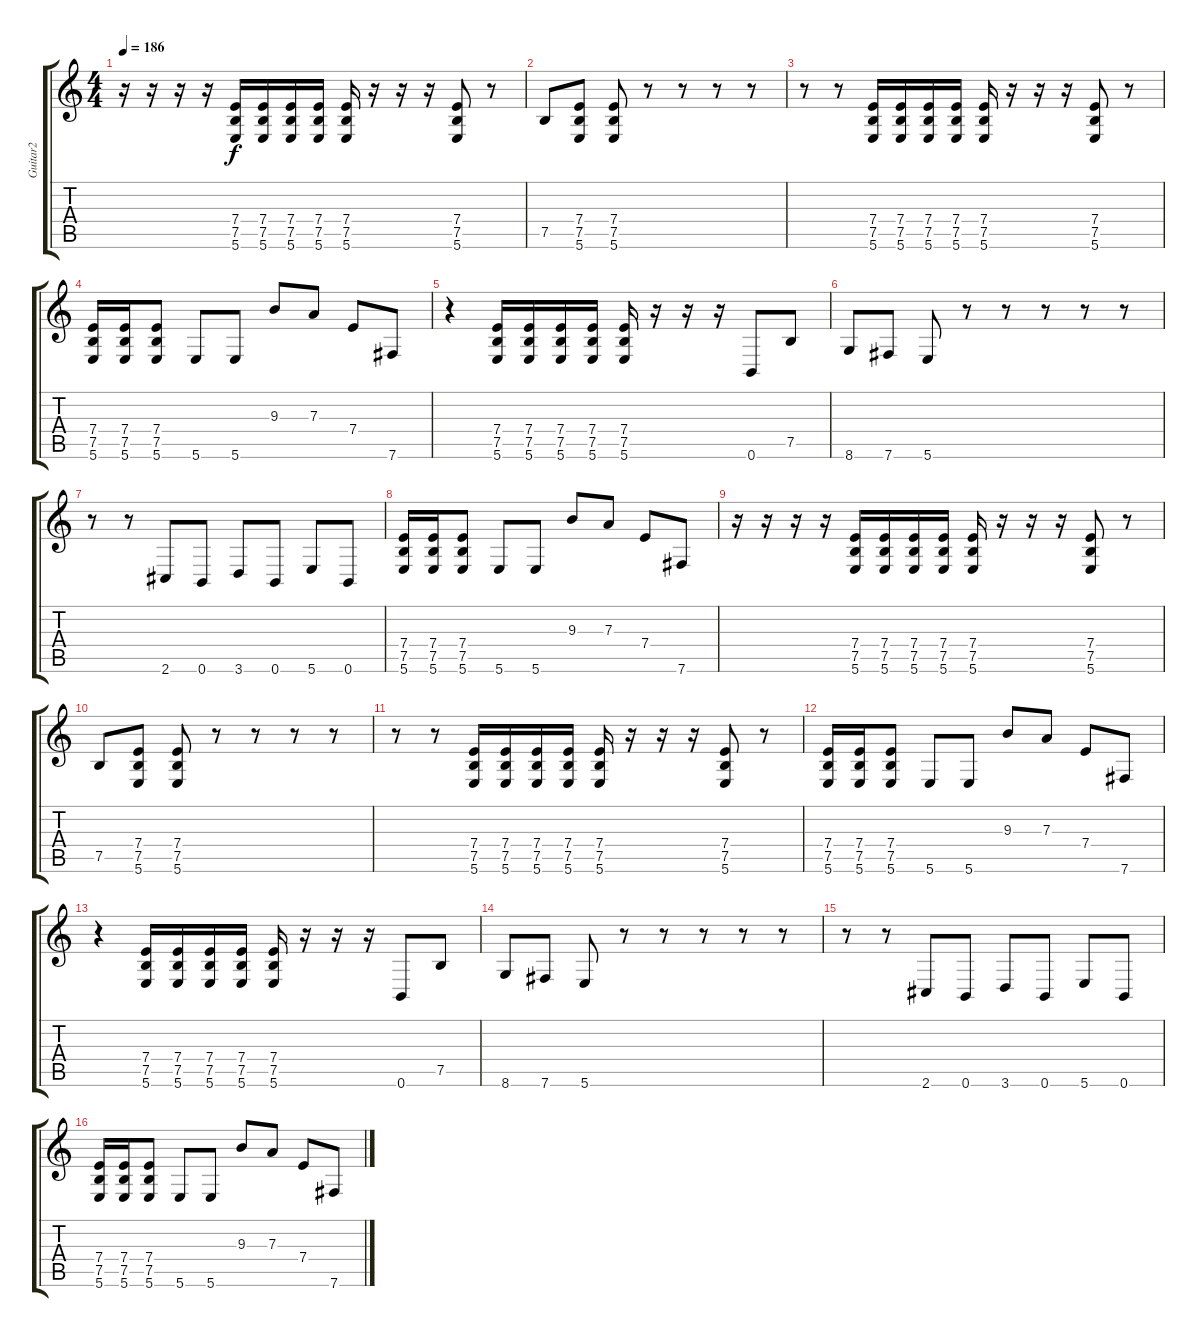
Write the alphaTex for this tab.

\track ("Guitar2" "Guitar2") {instrument distortionguitar}
\staff {score tabs}
\tuning (B3 Gb3 D3 A2 E2 B1) {hide}
\ts (4 4)
\tempo 186
\clef g2
\ks c
r.16{dy f} r.16 r.16 r.16 (7.4 7.5 5.6).16 (7.4 7.5 5.6).16 (7.4 7.5 5.6).16 (7.4 7.5 5.6).16 (7.4 7.5 5.6).16 r.16 r.16 r.16 (7.4 7.5 5.6).8 r.8 |
7.5.8 (7.4 7.5 5.6).8 (7.4 7.5 5.6).8 r.8 r.8 r.8 r.8 |
r.8 r.8 (7.4 7.5 5.6).16 (7.4 7.5 5.6).16 (7.4 7.5 5.6).16 (7.4 7.5 5.6).16 (7.4 7.5 5.6).16 r.16 r.16 r.16 (7.4 7.5 5.6).8 r.8 |
(7.4 7.5 5.6).16 (7.4 7.5 5.6).16 (7.4 7.5 5.6).8 5.6.8 5.6.8 9.3.8 7.3.8 7.4.8 7.6.8 |
r.4 (7.4 7.5 5.6).16 (7.4 7.5 5.6).16 (7.4 7.5 5.6).16 (7.4 7.5 5.6).16 (7.4 7.5 5.6).16 r.16 r.16 r.16 0.6.8 7.5.8 |
8.6.8 7.6.8 5.6.8 r.8 r.8 r.8 r.8 r.8 |
r.8 r.8 2.6.8 0.6.8 3.6.8 0.6.8 5.6.8 0.6.8 |
(7.4 7.5 5.6).16 (7.4 7.5 5.6).16 (7.4 7.5 5.6).8 5.6.8 5.6.8 9.3.8 7.3.8 7.4.8 7.6.8 |
r.16 r.16 r.16 r.16 (7.4 7.5 5.6).16 (7.4 7.5 5.6).16 (7.4 7.5 5.6).16 (7.4 7.5 5.6).16 (7.4 7.5 5.6).16 r.16 r.16 r.16 (7.4 7.5 5.6).8 r.8 |
7.5.8 (7.4 7.5 5.6).8 (7.4 7.5 5.6).8 r.8 r.8 r.8 r.8 |
r.8 r.8 (7.4 7.5 5.6).16 (7.4 7.5 5.6).16 (7.4 7.5 5.6).16 (7.4 7.5 5.6).16 (7.4 7.5 5.6).16 r.16 r.16 r.16 (7.4 7.5 5.6).8 r.8 |
(7.4 7.5 5.6).16 (7.4 7.5 5.6).16 (7.4 7.5 5.6).8 5.6.8 5.6.8 9.3.8 7.3.8 7.4.8 7.6.8 |
r.4 (7.4 7.5 5.6).16 (7.4 7.5 5.6).16 (7.4 7.5 5.6).16 (7.4 7.5 5.6).16 (7.4 7.5 5.6).16 r.16 r.16 r.16 0.6.8 7.5.8 |
8.6.8 7.6.8 5.6.8 r.8 r.8 r.8 r.8 r.8 |
r.8 r.8 2.6.8 0.6.8 3.6.8 0.6.8 5.6.8 0.6.8 |
(7.4 7.5 5.6).16 (7.4 7.5 5.6).16 (7.4 7.5 5.6).8 5.6.8 5.6.8 9.3.8 7.3.8 7.4.8 7.6.8
